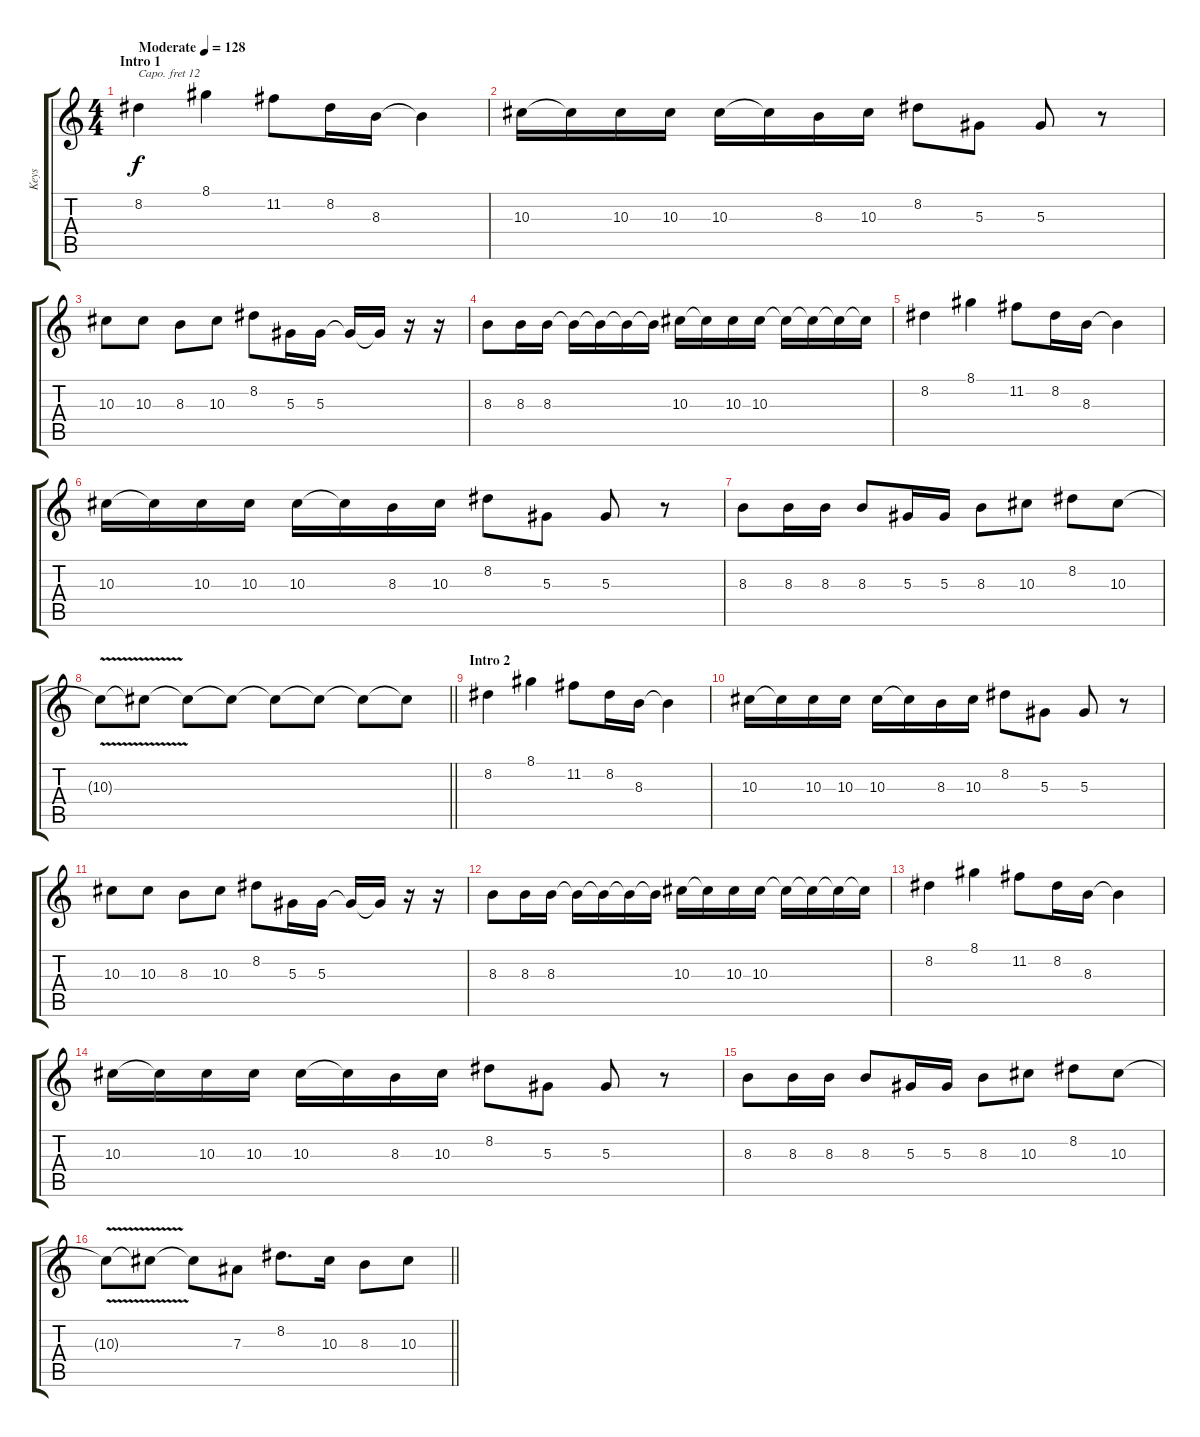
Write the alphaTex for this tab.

\track ("Keys " "Keys ") {instrument lead2sawtooth}
\staff {score tabs}
\capo 12
\tuning (C4 G3 Eb3 Bb2 F2 C2) {hide}
\ts (4 4)
\section ("" "Intro 1")
\tempo (128 "Moderate")
\clef g2
\ks c
8.2.4{dy f instrument lead2sawtooth} 8.1.4 11.2.8 8.2.16 8.3.16 8.3{t}.4 |
10.3.16 10.3{t}.16 10.3.16 10.3.16 10.3.16 10.3{t}.16 8.3.16 10.3.16 8.2.8 5.3.8 5.3.8 r.8 |
10.3.8 10.3.8 8.3.8 10.3.8 8.2.8 5.3.16 5.3.16 5.3{t}.16 5.3{t}.16 r.16 r.16 |
8.3.8 8.3.16 8.3.16 8.3{t}.16 8.3{t}.16 8.3{t}.16 8.3{t}.16 10.3.16 10.3{t}.16 10.3.16 10.3.16 10.3{t}.16 10.3{t}.16 10.3{t}.16 10.3{t}.16 |
8.2.4 8.1.4 11.2.8 8.2.16 8.3.16 8.3{t}.4 |
10.3.16 10.3{t}.16 10.3.16 10.3.16 10.3.16 10.3{t}.16 8.3.16 10.3.16 8.2.8 5.3.8 5.3.8 r.8 |
8.3.8 8.3.16 8.3.16 8.3.8 5.3.16 5.3.16 8.3.8 10.3.8 8.2.8 10.3.8 |
\barLineRight lightlight
10.3{v t}.8 10.3{t}.8 10.3{t}.8 10.3{t}.8 10.3{t}.8 10.3{t}.8 10.3{t}.8 10.3{t}.8 |
\section ("" "Intro 2")
8.2.4 8.1.4 11.2.8 8.2.16 8.3.16 8.3{t}.4 |
10.3.16 10.3{t}.16 10.3.16 10.3.16 10.3.16 10.3{t}.16 8.3.16 10.3.16 8.2.8 5.3.8 5.3.8 r.8 |
10.3.8 10.3.8 8.3.8 10.3.8 8.2.8 5.3.16 5.3.16 5.3{t}.16 5.3{t}.16 r.16 r.16 |
8.3.8 8.3.16 8.3.16 8.3{t}.16 8.3{t}.16 8.3{t}.16 8.3{t}.16 10.3.16 10.3{t}.16 10.3.16 10.3.16 10.3{t}.16 10.3{t}.16 10.3{t}.16 10.3{t}.16 |
8.2.4 8.1.4 11.2.8 8.2.16 8.3.16 8.3{t}.4 |
10.3.16 10.3{t}.16 10.3.16 10.3.16 10.3.16 10.3{t}.16 8.3.16 10.3.16 8.2.8 5.3.8 5.3.8 r.8 |
8.3.8 8.3.16 8.3.16 8.3.8 5.3.16 5.3.16 8.3.8 10.3.8 8.2.8 10.3.8 |
\barLineRight lightlight
10.3{v t}.8 10.3{t}.8 10.3{t}.8 7.3.8 8.2.8{d} 10.3.16 8.3.8 10.3.8
